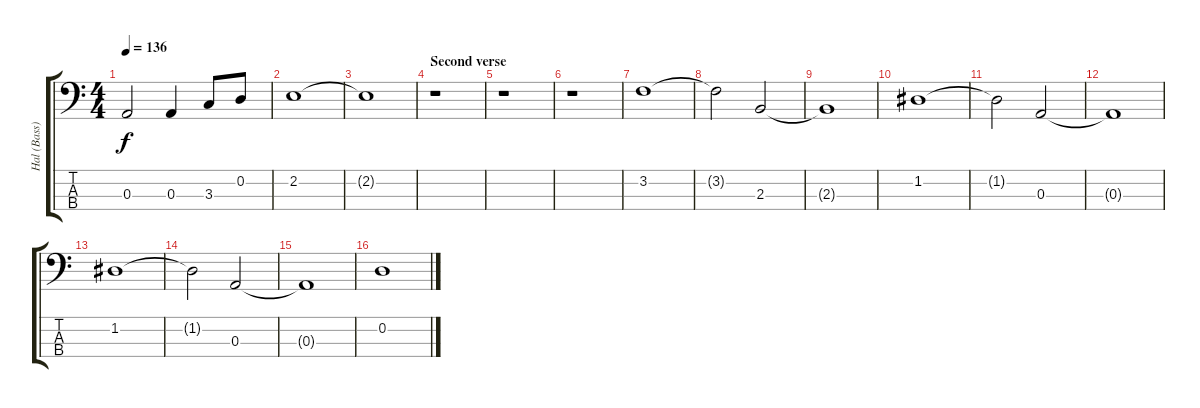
\track ("Hal (Bass)" "Hal (Bass)") {instrument electricbassfinger}
\staff {score tabs}
\tuning (G2 D2 A1 E1) {hide}
\ts (4 4)
\tempo 136
\clef f4
\ks c
0.3{t}.2{dy f} 0.3.4 3.3.8 0.2.8 |
2.2.1 |
2.2{t}.1 |
\section ("" "Second verse")
r.1 |
r.1 |
r.1 |
3.2.1 |
3.2{t}.2 2.3.2 |
2.3{t}.1 |
1.2.1 |
1.2{t}.2 0.3.2 |
0.3{t}.1 |
1.2.1 |
1.2{t}.2 0.3.2 |
0.3{t}.1 |
0.2.1
